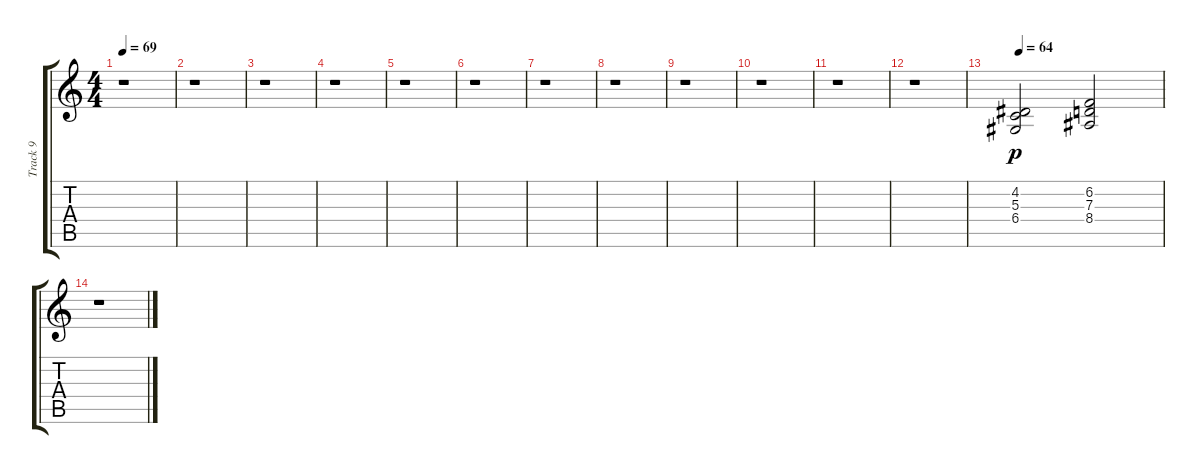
\track ("Track 9" "Track 9") {instrument stringensemble1}
\staff {score tabs}
\tuning (E4 B3 G3 D3 A2 E2) {hide}
\ts (4 4)
\tempo 69
\clef g2
\ks c
r.1{dy p} |
r.1 |
r.1 |
r.1 |
r.1 |
r.1 |
r.1 |
r.1 |
r.1 |
r.1 |
r.1 |
r.1 |
\tempo 64
(4.2 5.3 6.4).2 (6.2 7.3 8.4).2 |
r.1
